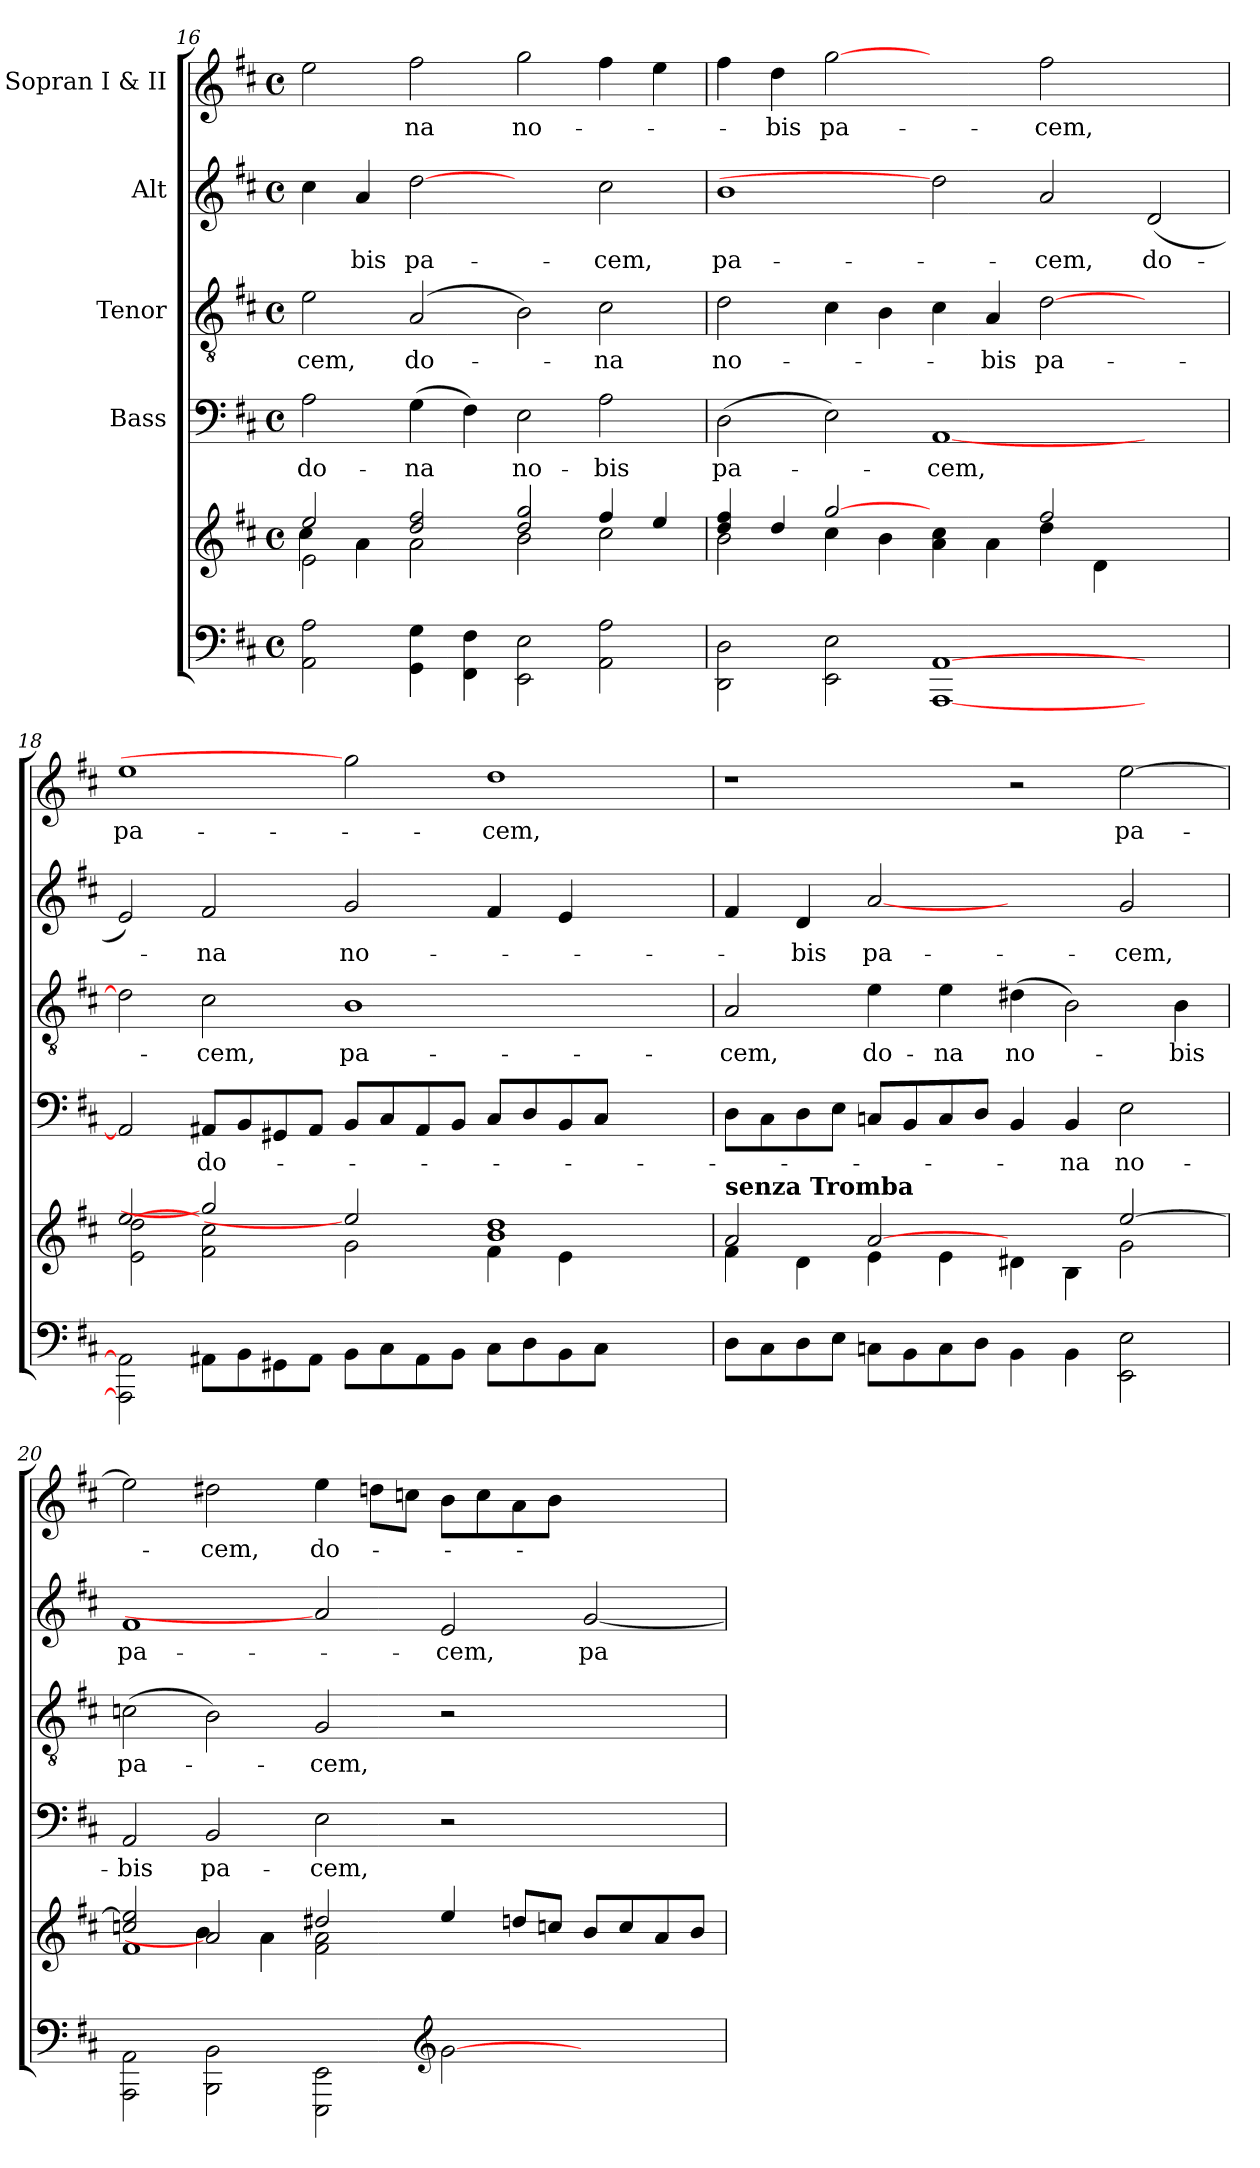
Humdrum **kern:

**kern	**kern	**kern	**text	**kern	**text	**kern	**text	**kern	**text
*part5	*part5	*part4	*part4	*part3	*part3	*part2	*part2	*part1	*part1
*staff6	*staff5	*staff4	*staff4	*staff3	*staff3	*staff2	*staff2	*staff1	*staff1
*	*	*I"Bass	*	*I"Tenor	*	*I"Alt	*	*I"Sopran  I & II	*
!!LO:PB:g=z
*clefF4	*clefG2	*clefF4	*	*clefGv2	*	*clefG2	*	*clefG2	*
*k[f#c#]	*k[f#c#]	*k[f#c#]	*	*k[f#c#]	*	*k[f#c#]	*	*k[f#c#]	*
*D:	*D:	*D:	*	*D:	*	*D:	*	*D:	*
*M4/4	*M4/4	*M4/4	*	*M4/4	*	*M4/4	*	*M4/4	*
*met(c)	*met(c)	*met(c)	*	*met(c)	*	*met(c)	*	*met(c)	*
=16	=16	=16	=16	=16	=16	=16	=16	=16	=16
*	*^	*	*	*	*	*	*	*	*
*	*	*^	*	*	*	*	*	*	*	*
2AA\ 2A\	2ee/	2e\	4cc#\	2A\	do-	2e\	-cem,	4cc#\	.	2ee\	.
.	.	.	4a\	.	.	.	.	4a/	-bis	.	.
4GG\ 4G\	2dd/ 2ff#/	2a\	1.ryy	(4G\	-na	(2A/	do-	[2dd	pa-	2ff#\	-na
4FF#\ 4F#\	.	.	.	4F#\)	.	.	.	.	.	.	.
2EE\ 2E\	2dd/ 2gg/	2b\	.	2E\	no-	2B\)	.	2ryy	.	2gg\	no-
2AA\ 2A\	4ff#/	2cc#\	.	2A\	-bis	2c#\	-na	2cc#\	-cem,	4ff#\	.
.	4ee/	.	.	.	.	.	.	.	.	4ee\	.
*	*	*v	*v	*	*	*	*	*	*	*	*
=17	=17	=17	=17	=17	=17	=17	=17	=17	=17	=17
2DD\ 2D\	4dd/ 4ff#/	2b\	(2D\	pa-	2d\	no-	1b	pa-	4ff#\	.
.	4dd/	.	.	.	.	.	.	.	4dd\	-bis
2EE\ 2E\	[2gg	4cc#\	2E\)	.	4c#\	.	.	.	[2gg	pa-
.	.	4b\	.	.	4B\	.	.	.	.	.
[1AAA [1AA	2ryy	4a\ 4cc#\	[1AA	-cem,	4c#\	.	2dd]	.	2ryy	.
.	.	4a\	.	.	4A/	-bis	.	.	.	.
.	2ff#/	4dd\	.	.	[2d\	pa-	2a/	-cem,	2ff#\	-cem,
.	.	4d\	.	.	.	.	.	.	.	.
2ryy	2ryy	2ryy	2ryy	.	2ryy	.	(2d/	do-	2ryy	.
=18	=18	=18	=18	=18	=18	=18	=18	=18	=18	=18
2AAA\] 2AA\]	[>2ee/	2e\ 2dd\	2AA/]	.	2d\]	.	2e/)	.	1ee	pa-
8AA#X\L	2gg]	2f#\ 2cc#\	8AA#X/L	do-	2c#\	-cem,	2f#/	-na	.	.
8BB\	.	.	8BB/	.	.	.	.	.	.	.
8GG#X\	.	.	8GG#X/	.	.	.	.	.	.	.
8AA#\J	.	.	8AA#/J	.	.	.	.	.	.	.
8BB\L	2ee/]	2g\	8BB/L	.	1B	pa-	2g/	no-	2gg]	.
8C#\	.	.	8C#/	.	.	.	.	.	.	.
8AA#\	.	.	8AA#/	.	.	.	.	.	.	.
8BB\J	.	.	8BB/J	.	.	.	.	.	.	.
8C#\L	1b 1dd	4f#\	8C#/L	.	.	.	4f#/	.	1dd	-cem,
8D\	.	.	8D/	.	.	.	.	.	.	.
8BB\	.	4e\	8BB/	.	.	.	4e/	.	.	.
8C#\J	.	.	8C#/J	.	.	.	.	.	.	.
2ryy	.	2ryy	2ryy	.	2ryy	.	2ryy	.	.	.
=19	=19	=19	=19	=19	=19	=19	=19	=19	=19	=19
!	!LO:TX:a:B:t=senza Tromba	!	!	!	!	!	!	!	!	!
8D\L	2a/	4f#\	8D\L	.	2A/	-cem,	4f#/	.	1r	.
8C#\	.	.	8C#\	.	.	.	.	.	.	.
8D\	.	4d\	8D\	.	.	.	4d/	-bis	.	.
8E\J	.	.	8E\J	.	.	.	.	.	.	.
8Cn\L	[2a	4e\	8Cn/L	.	4e\	do-	[2a	pa-	.	.
8BB\	.	.	8BB/	.	.	.	.	.	.	.
8C\	.	4e\	8C/	.	4e\	-na	.	.	.	.
8D\J	.	.	8D/J	.	.	.	.	.	.	.
4BB\	2ryy	4d#X\	4BB/	.	(4d#X\	no-	2ryy	.	2r	.
4BB\	.	4B\	4BB/	-na	2B\)	.	.	.	.	.
2EE\ 2E\	[>2ee/	2g\	2E\	no-	.	.	2g/	-cem,	[2ee\	pa-
.	.	.	.	.	4B\	-bis	.	.	.	.
!!LO:LB:g=z
=20	=20	=20	=20	=20	=20	=20	=20	=20	=20	=20
*	*	*^	*	*	*	*	*	*	*	*
2AAA\ 2AA\	2ccn/ 2ee/]	1f#	2ryy	2AA/	-bis	(2cn\	pa-	1f#	pa-	2ee\]	.
2BBB\ 2BB\	2a]	.	4b\	2BB/	pa-	2B\)	.	.	.	2dd#X\	-cem,
.	.	.	4a\	.	.	.	.	.	.	.	.
2EEE\ 2EE\	2dd#X/	2f#\ 2a\	1.ryy	2E\	-cem,	2G/	-cem,	2a]	.	4ee\	do-
.	.	.	.	.	.	.	.	.	.	8ddn\L	.
.	.	.	.	.	.	.	.	.	.	8ccn\J	.
*clefG2	*	*	*	*	*	*	*	*	*	*	*
[2g\	4ee/	1ryy	.	2r	.	2r	.	2e/	-cem,	8b\L	.
.	.	.	.	.	.	.	.	.	.	8cc\	.
.	8ddn/L	.	.	.	.	.	.	.	.	8a\	.
.	8ccn/J	.	.	.	.	.	.	.	.	8b\J	.
2ryy	8b/L	.	.	2ryy	.	2ryy	.	[2g/	pa-	2ryy	.
.	8cc/	.	.	.	.	.	.	.	.	.	.
.	8a/	.	.	.	.	.	.	.	.	.	.
.	8b/J	.	.	.	.	.	.	.	.	.	.
*	*v	*v	*v	*	*	*	*	*	*	*	*
=	=	=	=	=	=	=	=	=	=
*-	*-	*-	*-	*-	*-	*-	*-	*-	*-
